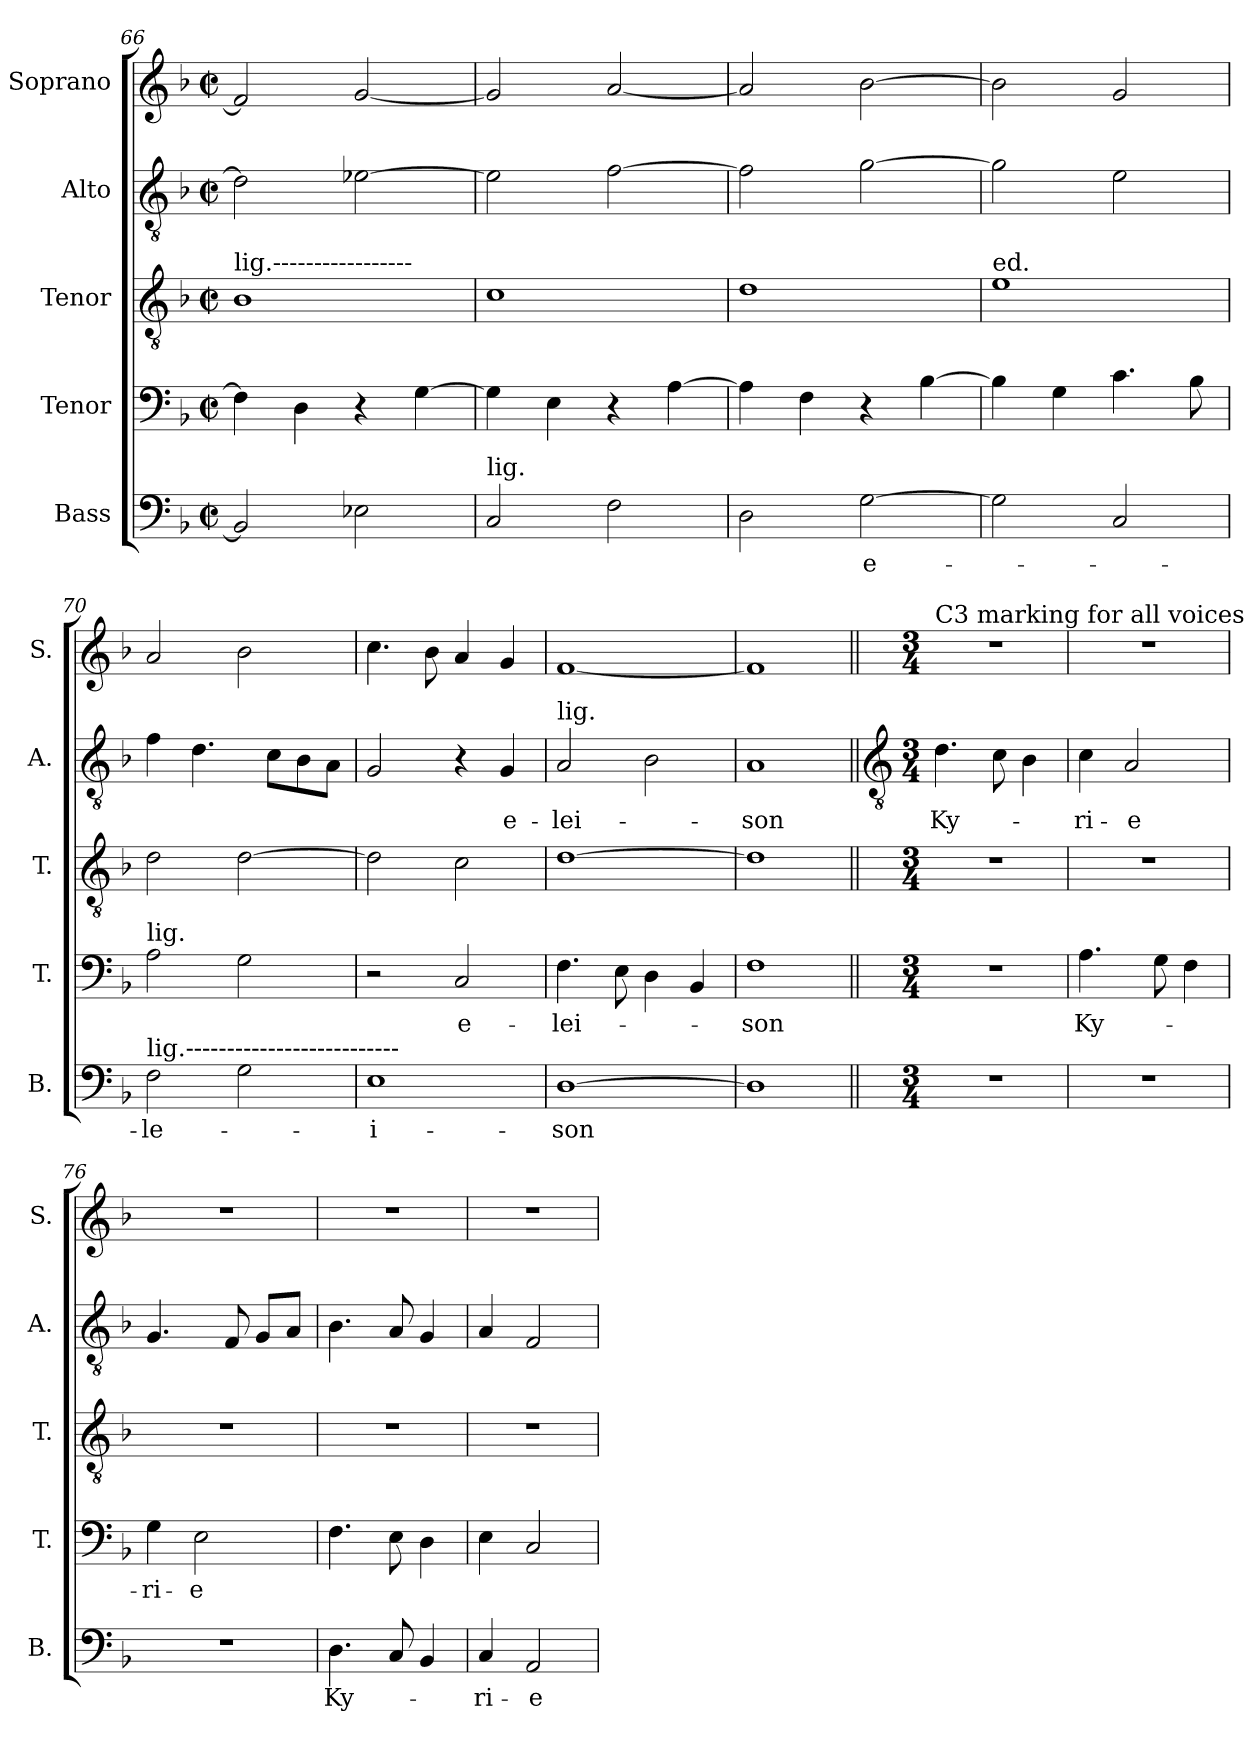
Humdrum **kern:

**kern	**text	**kern	**text	**kern	**kern	**text	**kern
*part5	*part5	*part4	*part4	*part3	*part2	*part2	*part1
*staff5	*staff5	*staff4	*staff4	*staff3	*staff2	*staff2	*staff1
*I"Bass	*	*I"Tenor	*	*I"Tenor	*I"Alto	*	*I"Soprano
*I'B.	*	*I'T.	*	*I'T.	*I'A.	*	*I'S.
*clefF4	*	*clefF4	*	*clefGv2	*clefGv2	*	*clefG2
*k[b-]	*	*k[b-]	*	*k[b-]	*k[b-]	*	*k[b-]
*M2/2	*	*M2/2	*	*M2/2	*M2/2	*	*M2/2
*met(c|)	*	*met(c|)	*	*met(c|)	*met(c|)	*	*met(c|)
=66	=66	=66	=66	=66	=66	=66	=66
!	!	!	!	!LO:TX:a:t=lig.-----------------	!	!	!
2BB-/]	.	4F\]	.	1B-	2d\]	.	2f/]
.	.	4D\	.	.	.	.	.
2E-X\	.	4r	.	.	[2e-X\	.	[2g/
.	.	[4G\	.	.	.	.	.
!!LO:LB:g=z
=67	=67	=67	=67	=67	=67	=67	=67
!LO:TX:a:t=lig.	!	!	!	!	!	!	!
2C/	.	4G\]	.	1c	2e-\]	.	2g/]
.	.	4E\	.	.	.	.	.
2F\	.	4r	.	.	[2f\	.	[2a/
.	.	[4A\	.	.	.	.	.
=68	=68	=68	=68	=68	=68	=68	=68
2D\	.	4A\]	.	1d	2f\]	.	2a/]
.	.	4F\	.	.	.	.	.
!	!LO:LY:b	!	!	!	!	!	!
[2G\	e-	4r	.	.	[2g\	.	[2b-\
.	.	[4B-\	.	.	.	.	.
=69	=69	=69	=69	=69	=69	=69	=69
!	!	!	!	!LO:TX:a:t=ed.	!	!	!
2G\]	.	4B-\]	.	1e	2g\]	.	2b-\]
.	.	4G\	.	.	.	.	.
2C/	.	4.c\	.	.	2e\	.	2g/
.	.	8B-\	.	.	.	.	.
=70	=70	=70	=70	=70	=70	=70	=70
!	!	!LO:TX:a:t=lig.	!	!	!	!	!
!LO:TX:a:t=lig.--------------------------	!	!	!	!	!	!	!
!	!LO:LY:b	!	!	!	!	!	!
2F\	-le-	2A\	.	2d\	4f\	.	2a/
.	.	.	.	.	4.d\	.	.
2G\	.	2G\	.	[2d\	.	.	2b-\
.	.	.	.	.	8c\L	.	.
.	.	.	.	.	8B-\	.	.
.	.	.	.	.	8A\J	.	.
=71	=71	=71	=71	=71	=71	=71	=71
!	!LO:LY:b	!	!	!	!	!	!
1E	-i-	2r	.	2d\]	2G/	.	4.cc\
.	.	.	.	.	.	.	8b-\
!	!	!	!LO:LY:b	!	!	!	!
.	.	2C/	e-	2c\	4r	.	4a/
!	!	!	!	!	!	!LO:LY:b	!
.	.	.	.	.	4G/	e-	4g/
=72	=72	=72	=72	=72	=72	=72	=72
!	!	!	!	!	!LO:TX:a:t=lig.	!	!
!	!LO:LY:b	!	!LO:LY:b	!	!	!LO:LY:b	!
[1D	-son	4.F\	-lei-	[1d	2A/	-lei-	[1f
.	.	8E\	.	.	.	.	.
.	.	4D\	.	.	2B-\	.	.
.	.	4BB-/	.	.	.	.	.
=73	=73	=73	=73	=73	=73	=73	=73
!	!	!	!LO:LY:b	!	!	!LO:LY:b	!
1D]	.	1F	-son	1d]	1A	-son	1f]
!!LO:PB:g=z
=74||	=74||	=74||	=74||	=74||	=74||	=74||	=74||
*	*	*	*	*	*clefGv2	*	*
*M3/4	*	*M3/4	*	*M3/4	*M3/4	*	*M3/4
!	!	!	!	!	!	!	!LO:TX:a:t=C3 marking for all voices
!	!	!	!	!	!	!LO:LY:b	!
2.r	.	2.r	.	2.r	4.d\	Ky-	2.r
.	.	.	.	.	8c\	.	.
.	.	.	.	.	4B-\	.	.
=75	=75	=75	=75	=75	=75	=75	=75
!	!	!	!LO:LY:b	!	!	!LO:LY:b	!
2.r	.	4.A\	Ky-	2.r	4c\	-ri-	2.r
!	!	!	!	!	!	!LO:LY:b	!
.	.	.	.	.	2A/	-e	.
.	.	8G\	.	.	.	.	.
.	.	4F\	.	.	.	.	.
=76	=76	=76	=76	=76	=76	=76	=76
!	!	!	!LO:LY:b	!	!	!	!
2.r	.	4G\	-ri-	2.r	4.G/	.	2.r
!	!	!	!LO:LY:b	!	!	!	!
.	.	2E\	-e	.	.	.	.
.	.	.	.	.	8F/	.	.
.	.	.	.	.	8G/L	.	.
.	.	.	.	.	8A/J	.	.
=77	=77	=77	=77	=77	=77	=77	=77
!	!LO:LY:b	!	!	!	!	!	!
4.D\	Ky-	4.F\	.	2.r	4.B-\	.	2.r
8C/	.	8E\	.	.	8A/	.	.
4BB-/	.	4D\	.	.	4G/	.	.
=78	=78	=78	=78	=78	=78	=78	=78
!	!LO:LY:b	!	!	!	!	!	!
4C/	-ri-	4E\	.	2.r	4A/	.	2.r
!	!LO:LY:b	!	!	!	!	!	!
2AA/	-e	2C/	.	.	2F/	.	.
=	=	=	=	=	=	=	=
*-	*-	*-	*-	*-	*-	*-	*-
